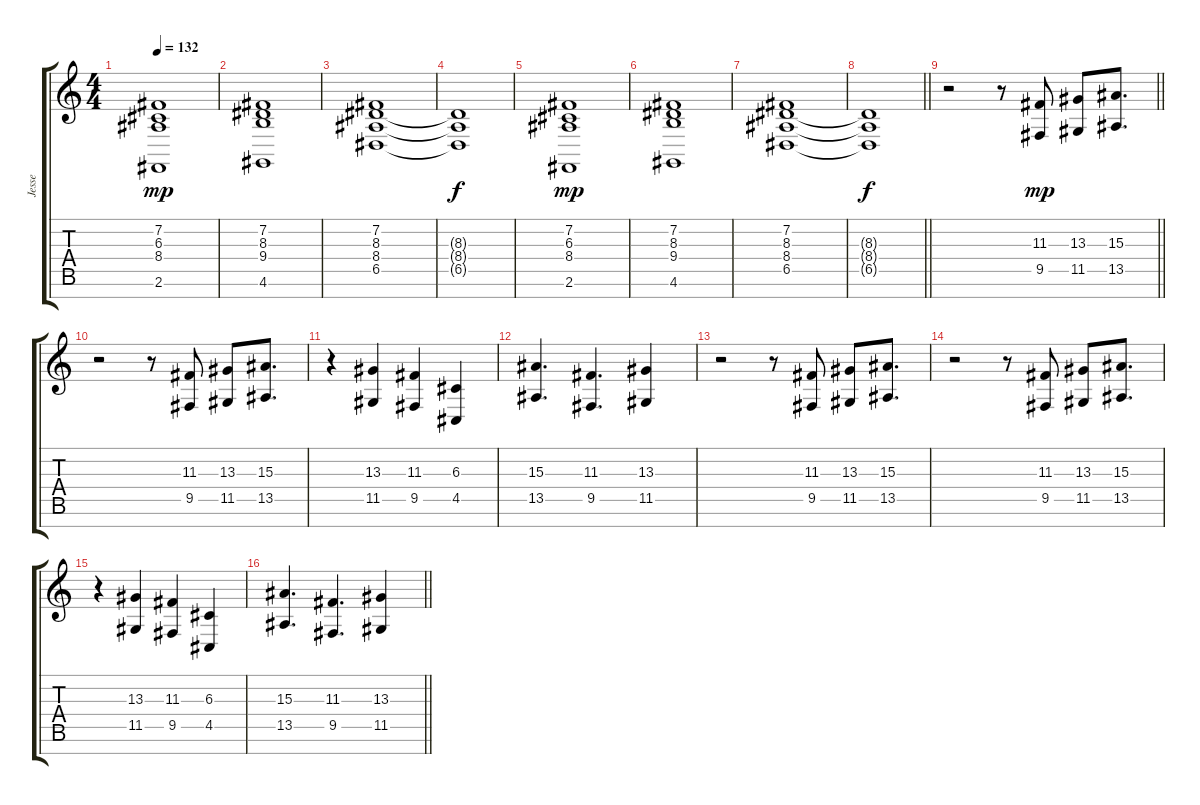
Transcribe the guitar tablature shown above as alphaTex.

\track ("Jesse" "Jesse") {instrument lead2sawtooth}
\staff {score tabs}
\tuning (E4 B3 G3 D3 A2 E2 B1) {hide}
\ts (4 4)
\tempo 132
\clef g2
\ks c
(7.2 6.3 8.4 2.6).1{dy mp instrument acousticgrandpiano} |
(7.2 8.3 9.4 4.6).1 |
(7.2 8.3 8.4 6.5).1 |
(8.3{t} 8.4{t} 6.5{t}).1{dy f} |
(7.2 6.3 8.4 2.6).1{dy mp} |
(7.2 8.3 9.4 4.6).1 |
(7.2 8.3 8.4 6.5).1 |
\barLineRight lightlight
(8.3{t} 8.4{t} 6.5{t}).1{dy f} |
\section ("" "")
\barLineRight lightlight
r.2{instrument lead2sawtooth} r.8 (11.3 9.5).8{dy mp} (13.3 11.5).8 (15.3 13.5).8{d} |
\section ("" "")
r.2 r.8 (11.3 9.5).8 (13.3 11.5).8 (15.3 13.5).8{d} |
r.4 (13.3 11.5).4 (11.3 9.5).4 (6.3 4.5).4 |
(15.3 13.5).4{d} (11.3 9.5).4{d} (13.3 11.5).4 |
r.2 r.8 (11.3 9.5).8 (13.3 11.5).8 (15.3 13.5).8{d} |
r.2 r.8 (11.3 9.5).8 (13.3 11.5).8 (15.3 13.5).8{d} |
r.4 (13.3 11.5).4 (11.3 9.5).4 (6.3 4.5).4 |
\barLineRight lightlight
(15.3 13.5).4{d} (11.3 9.5).4{d} (13.3 11.5).4
